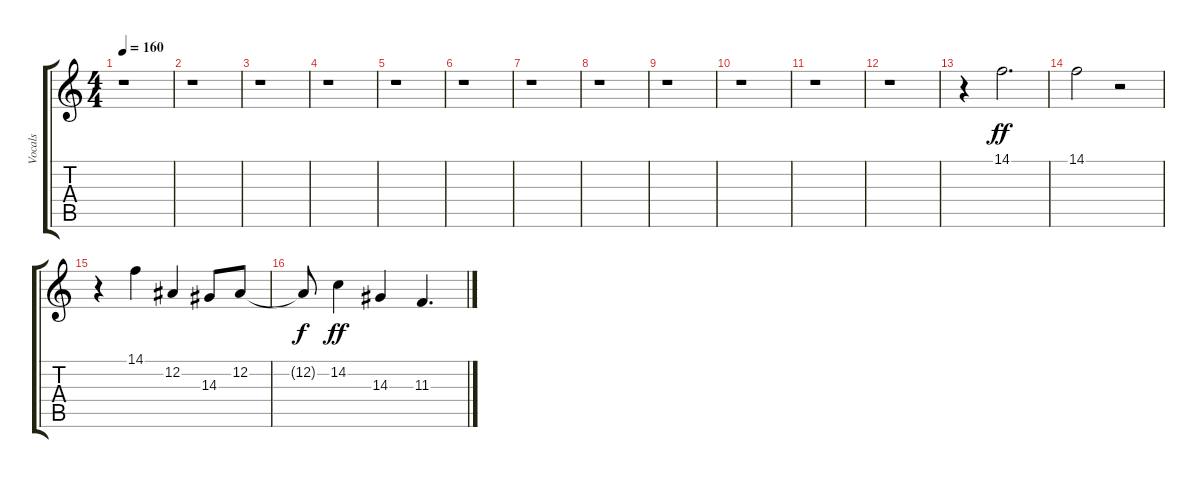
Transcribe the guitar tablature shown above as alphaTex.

\track ("Vocals" "Vocals") {instrument baritonesax}
\staff {score tabs}
\tuning (Eb4 Bb3 Gb3 Db3 Ab2 Eb2) {hide}
\ts (4 4)
\tempo 160
\clef g2
\ks c
r.1{dy f} |
r.1 |
r.1 |
r.1 |
r.1 |
r.1 |
r.1 |
r.1 |
r.1 |
r.1 |
r.1 |
r.1 |
r.4 14.1.2{d dy ff volume 1} |
14.1.2{volume 16} r.2 |
r.4 14.1.4 12.2.4 14.3.8 12.2.8 |
12.2{t}.8{dy f} 14.2.4{dy ff} 14.3.4 11.3.4{d}
